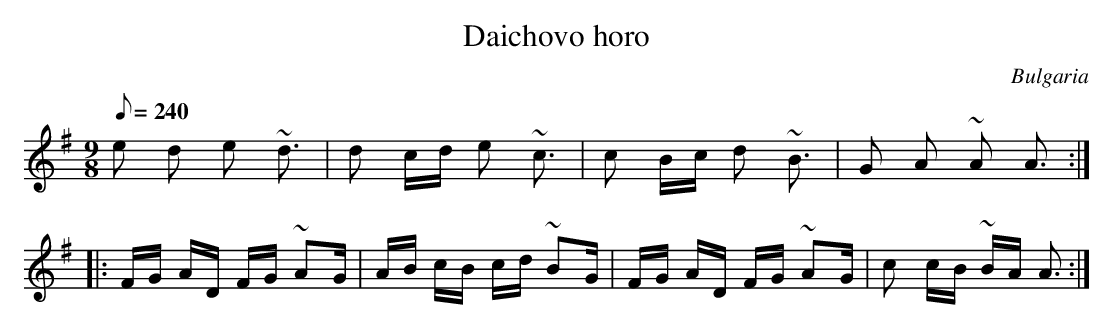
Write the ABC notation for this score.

X:1
T:Daichovo horo
M:9/8
O:Bulgaria
Q:1/8=240
K:A dorian
e d e ~d3/2|d c/d/ e ~c3/2|\
c B/c/ d ~B3/2|G A ~A A3/2:|
|:F/G/ A/D/ F/G/ ~AG/| \
A/B/ c/B/ c/d/ ~BG/|\
F/G/ A/D/ F/G/ ~AG/|\
c c/B/ ~B/A/ A3/2:|
